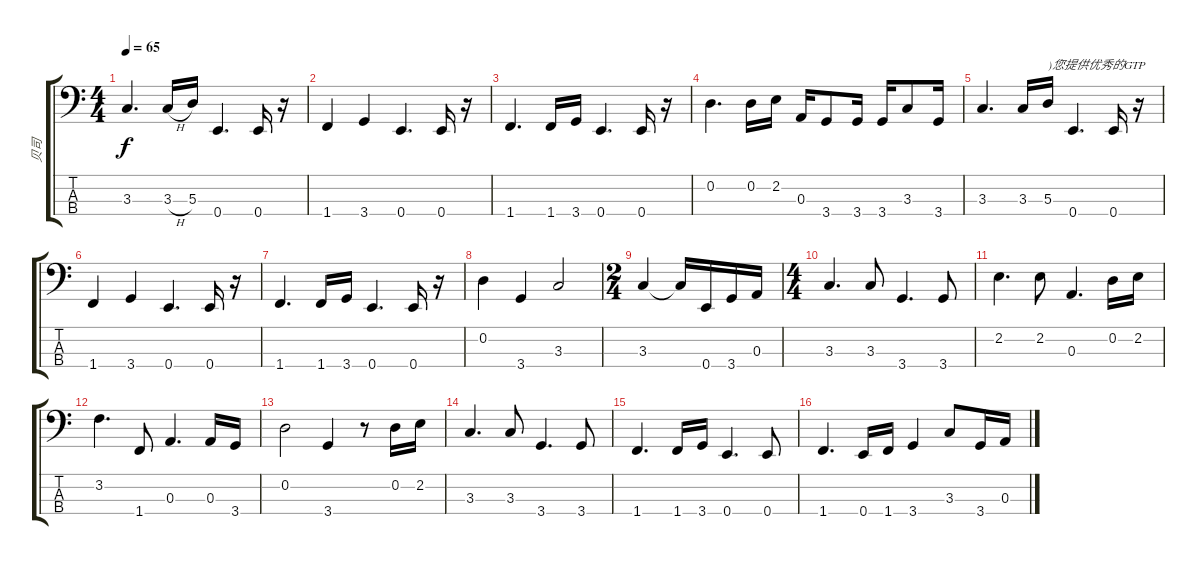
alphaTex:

\track ("贝司" "贝司") {instrument electricbassfinger}
\staff {score tabs}
\tuning (G2 D2 A1 E1) {hide}
\ts (4 4)
\tempo 65
\clef f4
\ks c
3.3.4{d dy f} 3.3{h}.16 5.3.16 0.4.4{d} 0.4.16 r.16 |
1.4.4 3.4.4 0.4.4{d} 0.4.16 r.16 |
1.4.4{d} 1.4.16 3.4.16 0.4.4{d} 0.4.16 r.16 |
0.2.4{d} 0.2.16 2.2.16 0.3.16 3.4.8 3.4.16 3.4.16 3.3.8 3.4.16 |
3.3.4{d} 3.3.16 5.3.16{txt ")您提供优秀的GTP"} 0.4.4{d} 0.4.16 r.16 |
1.4.4 3.4.4 0.4.4{d} 0.4.16 r.16 |
1.4.4{d} 1.4.16 3.4.16 0.4.4{d} 0.4.16 r.16 |
0.2.4 3.4.4 3.3.2 |
\ts (2 4)
3.3.4 3.3{t}.16 0.4.16 3.4.16 0.3.16 |
\ts (4 4)
3.3.4{d} 3.3.8 3.4.4{d} 3.4.8 |
2.2.4{d} 2.2.8 0.3.4{d} 0.2.16 2.2.16 |
3.2.4{d} 1.4.8 0.3.4{d} 0.3.16 3.4.16 |
0.2.2 3.4.4 r.8 0.2.16 2.2.16 |
3.3.4{d} 3.3.8 3.4.4{d} 3.4.8 |
1.4.4{d} 1.4.16 3.4.16 0.4.4{d} 0.4.8 |
1.4.4{d} 0.4.16 1.4.16 3.4.4 3.3.8 3.4.16 0.3.16
